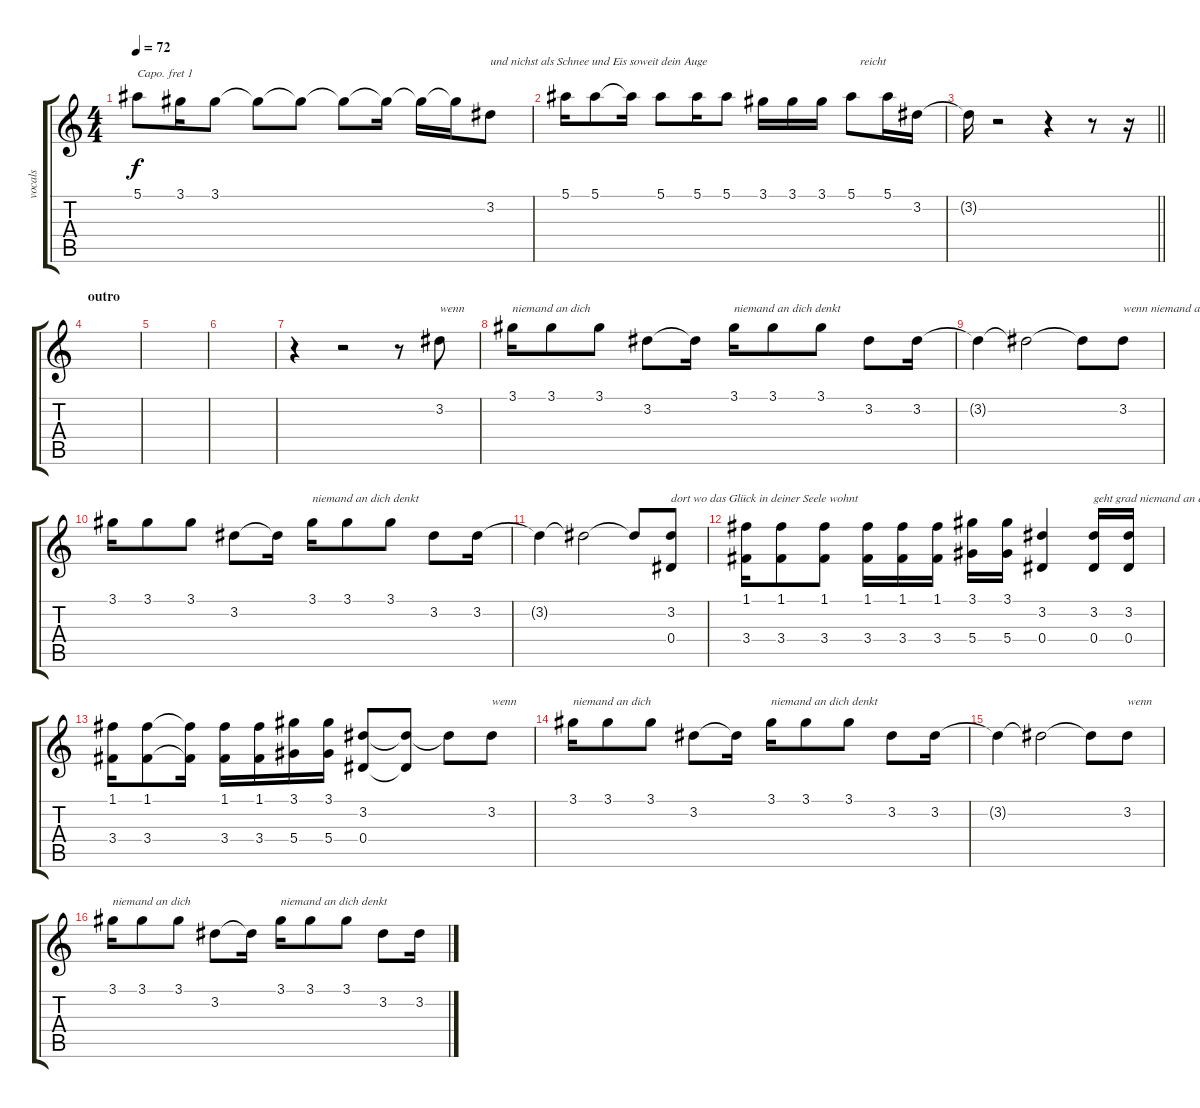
\track ("vocals" "vocals") {instrument electricguitarjazz}
\staff {score tabs}
\capo 1
\tuning (E4 B3 G3 D3 A2 E2) {hide}
\ts (4 4)
\tempo 72
\clef g2
\ks c
5.1.8{dy f} 3.1.16 3.1.8 3.1{t}.8 3.1{t}.8 3.1{t}.8 3.1{t}.16 3.1{t}.16 3.1{t}.16 3.2.8{txt "und nichst als Schnee und Eis soweit dein Auge "} |
5.1.16 5.1.8 5.1{t}.16 5.1.8 5.1.16 5.1.8 3.1.16 3.1.16 3.1.16 5.1.8{txt "   reicht"} 5.1.16 3.2.16 |
\barLineRight lightlight
3.2{t}.16 r.2 r.4 r.8 r.16 |
\section ("" "outro")
|
|
|
r.4 r.2 r.8 3.2.8{txt "wenn"} |
3.1.16{txt "niemand an dich"} 3.1.8 3.1.8 3.2.8 3.2{t}.16 3.1.16{txt "niemand an dich denkt"} 3.1.8 3.1.8 3.2.8 3.2.16 |
3.2{t}.4 3.2{t}.2 3.2{t}.8 3.2.8{txt "wenn niemand an dich "} |
3.1.16 3.1.8 3.1.8 3.2.8 3.2{t}.16 3.1.16{txt "niemand an dich denkt"} 3.1.8 3.1.8 3.2.8 3.2.16 |
3.2{t}.4 3.2{t}.2 3.2{t}.8 (3.2 0.4).8{txt "dort wo das Glück in deiner Seele wohnt"} |
(1.1 3.4).16 (1.1 3.4).8 (1.1 3.4).8 (1.1 3.4).16 (1.1 3.4).16 (1.1 3.4).16 (3.1 5.4).16 (3.1 5.4).16 (3.2 0.4).4 (3.2 0.4).16{txt "geht grad niemand an das Telefon"} (3.2 0.4).16 |
(1.1 3.4).16 (1.1 3.4).8 (1.1{t} 3.4{t}).16 (1.1 3.4).16 (1.1 3.4).16 (3.1 5.4).16 (3.1 5.4).16 (3.2 0.4).8 (3.2{t} 0.4{t}).8 3.2{t}.8 3.2.8{txt "wenn"} |
3.1.16{txt "niemand an dich"} 3.1.8 3.1.8 3.2.8 3.2{t}.16 3.1.16{txt "niemand an dich denkt"} 3.1.8 3.1.8 3.2.8 3.2.16 |
3.2{t}.4 3.2{t}.2 3.2{t}.8 3.2.8{txt "wenn"} |
3.1.16{txt "niemand an dich"} 3.1.8 3.1.8 3.2.8 3.2{t}.16 3.1.16{txt "niemand an dich denkt"} 3.1.8 3.1.8 3.2.8 3.2.16
